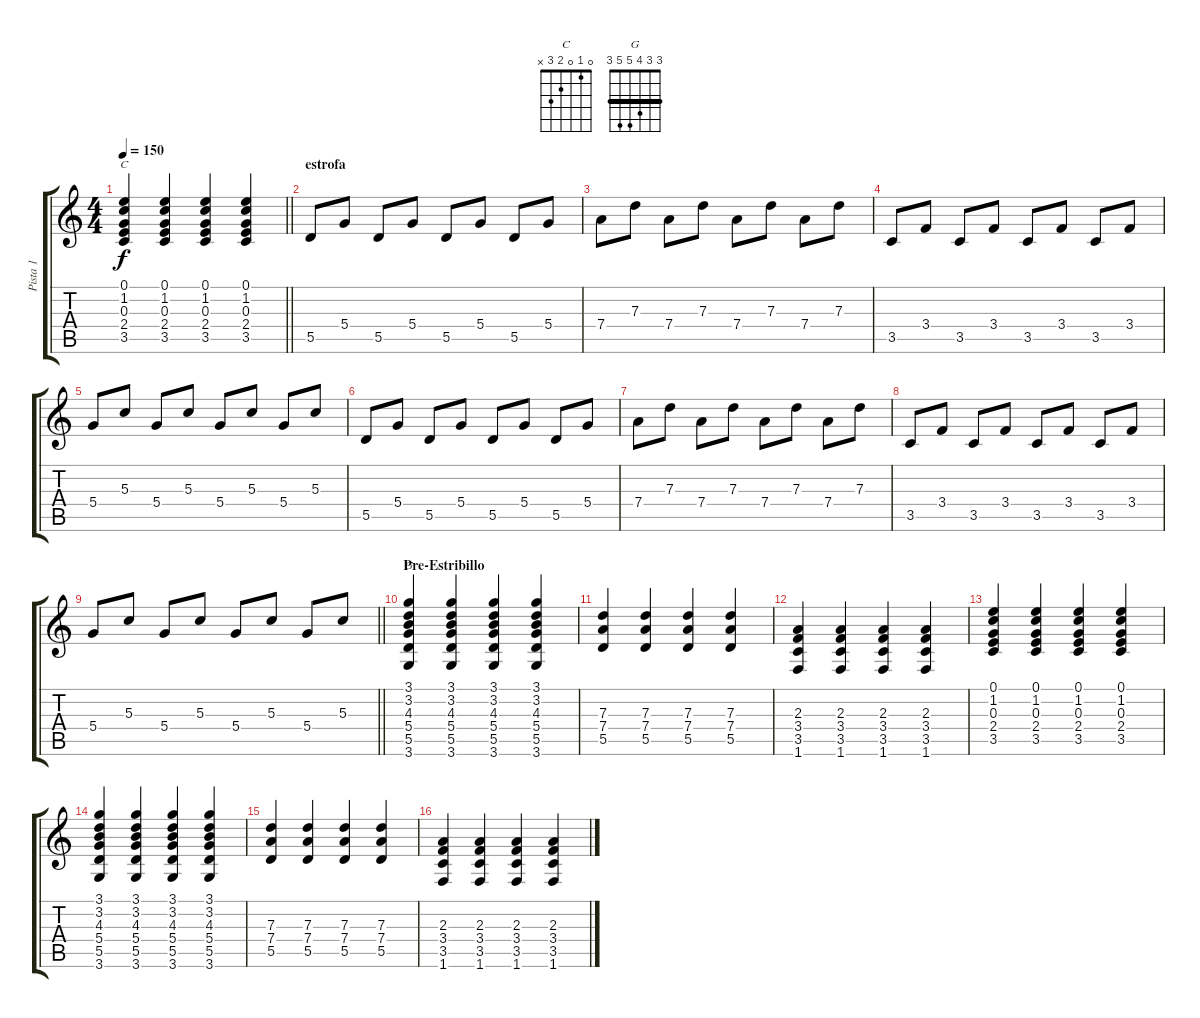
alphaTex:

\track ("Pista 1" "Pista 1") {instrument overdrivenguitar}
\staff {score tabs}
\tuning (E4 B3 G3 D3 A2 E2) {hide}
\chord ("C" 0 1 0 2 3 x)
\chord ("G" 3 3 4 5 5 3) {barre 3}
\ts (4 4)
\tempo 150
\clef g2
\barLineRight lightlight
\ks c
(0.1 1.2 0.3 2.4 3.5).4{ch "C" dy f} (0.1 1.2 0.3 2.4 3.5).4 (0.1 1.2 0.3 2.4 3.5).4 (0.1 1.2 0.3 2.4 3.5).4 |
\section ("" "estrofa")
5.5.8 5.4.8 5.5.8 5.4.8 5.5.8 5.4.8 5.5.8 5.4.8 |
7.4.8 7.3.8 7.4.8 7.3.8 7.4.8 7.3.8 7.4.8 7.3.8 |
3.5.8 3.4.8 3.5.8 3.4.8 3.5.8 3.4.8 3.5.8 3.4.8 |
5.4.8 5.3.8 5.4.8 5.3.8 5.4.8 5.3.8 5.4.8 5.3.8 |
5.5.8 5.4.8 5.5.8 5.4.8 5.5.8 5.4.8 5.5.8 5.4.8 |
7.4.8 7.3.8 7.4.8 7.3.8 7.4.8 7.3.8 7.4.8 7.3.8 |
3.5.8 3.4.8 3.5.8 3.4.8 3.5.8 3.4.8 3.5.8 3.4.8 |
\barLineRight lightlight
5.4.8 5.3.8 5.4.8 5.3.8 5.4.8 5.3.8 5.4.8 5.3.8 |
\section ("" "Pre-Estribillo")
(3.1 3.2 4.3 5.4 5.5 3.6).4{ch "G"} (3.1 3.2 4.3 5.4 5.5 3.6).4 (3.1 3.2 4.3 5.4 5.5 3.6).4 (3.1 3.2 4.3 5.4 5.5 3.6).4 |
(7.3 7.4 5.5).4 (7.3 7.4 5.5).4 (7.3 7.4 5.5).4 (7.3 7.4 5.5).4 |
(2.3 3.4 3.5 1.6).4 (2.3 3.4 3.5 1.6).4 (2.3 3.4 3.5 1.6).4 (2.3 3.4 3.5 1.6).4 |
(0.1 1.2 0.3 2.4 3.5).4 (0.1 1.2 0.3 2.4 3.5).4 (0.1 1.2 0.3 2.4 3.5).4 (0.1 1.2 0.3 2.4 3.5).4 |
(3.1 3.2 4.3 5.4 5.5 3.6).4 (3.1 3.2 4.3 5.4 5.5 3.6).4 (3.1 3.2 4.3 5.4 5.5 3.6).4 (3.1 3.2 4.3 5.4 5.5 3.6).4 |
(7.3 7.4 5.5).4 (7.3 7.4 5.5).4 (7.3 7.4 5.5).4 (7.3 7.4 5.5).4 |
(2.3 3.4 3.5 1.6).4 (2.3 3.4 3.5 1.6).4 (2.3 3.4 3.5 1.6).4 (2.3 3.4 3.5 1.6).4
